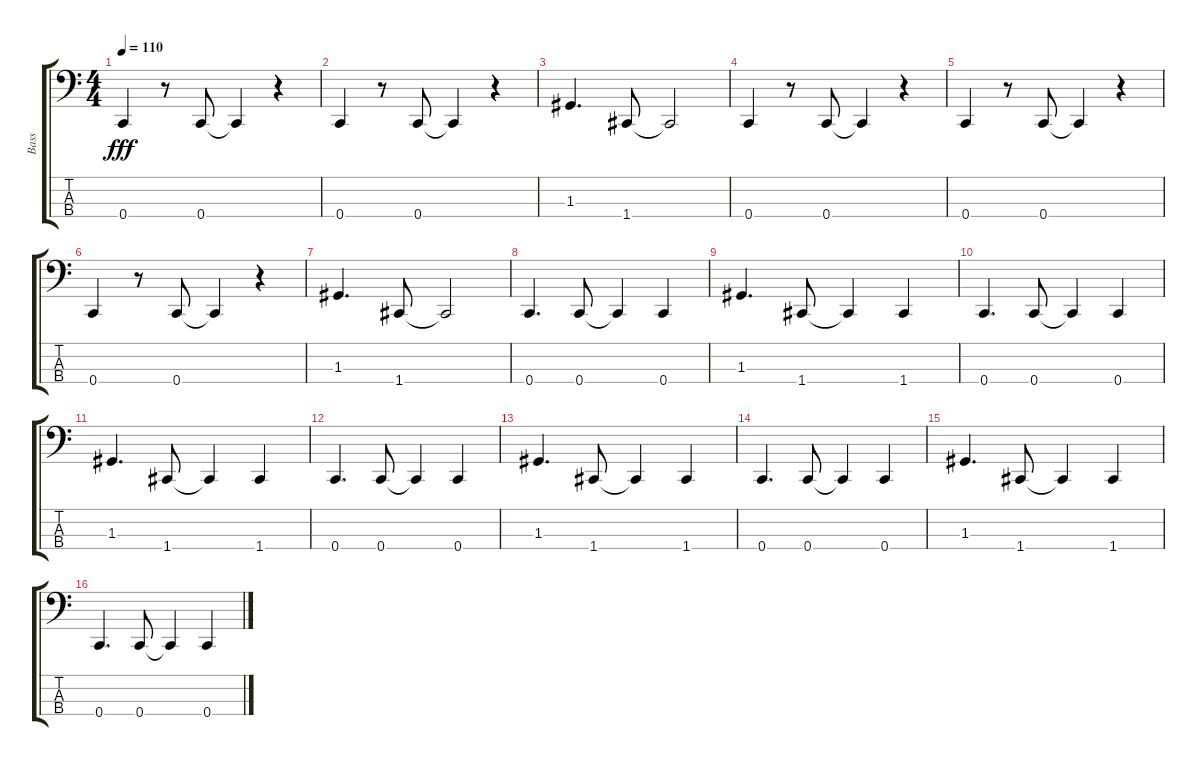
\track ("Bass" "Bass") {instrument electricbasspick}
\staff {score tabs}
\tuning (F2 C2 G1 C1) {hide}
\ts (4 4)
\tempo 110
\clef f4
\ks c
0.4.4{dy fff} r.8 0.4.8 0.4{t}.4 r.4 |
0.4.4 r.8 0.4.8 0.4{t}.4 r.4 |
1.3.4{d} 1.4.8 1.4{t}.2 |
0.4.4 r.8 0.4.8 0.4{t}.4 r.4 |
0.4.4 r.8 0.4.8 0.4{t}.4 r.4 |
0.4.4 r.8 0.4.8 0.4{t}.4 r.4 |
1.3.4{d} 1.4.8 1.4{t}.2 |
0.4.4{d} 0.4.8 0.4{t}.4 0.4.4 |
1.3.4{d} 1.4.8 1.4{t}.4 1.4.4 |
0.4.4{d} 0.4.8 0.4{t}.4 0.4.4 |
1.3.4{d} 1.4.8 1.4{t}.4 1.4.4 |
0.4.4{d} 0.4.8 0.4{t}.4 0.4.4 |
1.3.4{d} 1.4.8 1.4{t}.4 1.4.4 |
0.4.4{d} 0.4.8 0.4{t}.4 0.4.4 |
1.3.4{d} 1.4.8 1.4{t}.4 1.4.4 |
0.4.4{d} 0.4.8 0.4{t}.4 0.4.4
